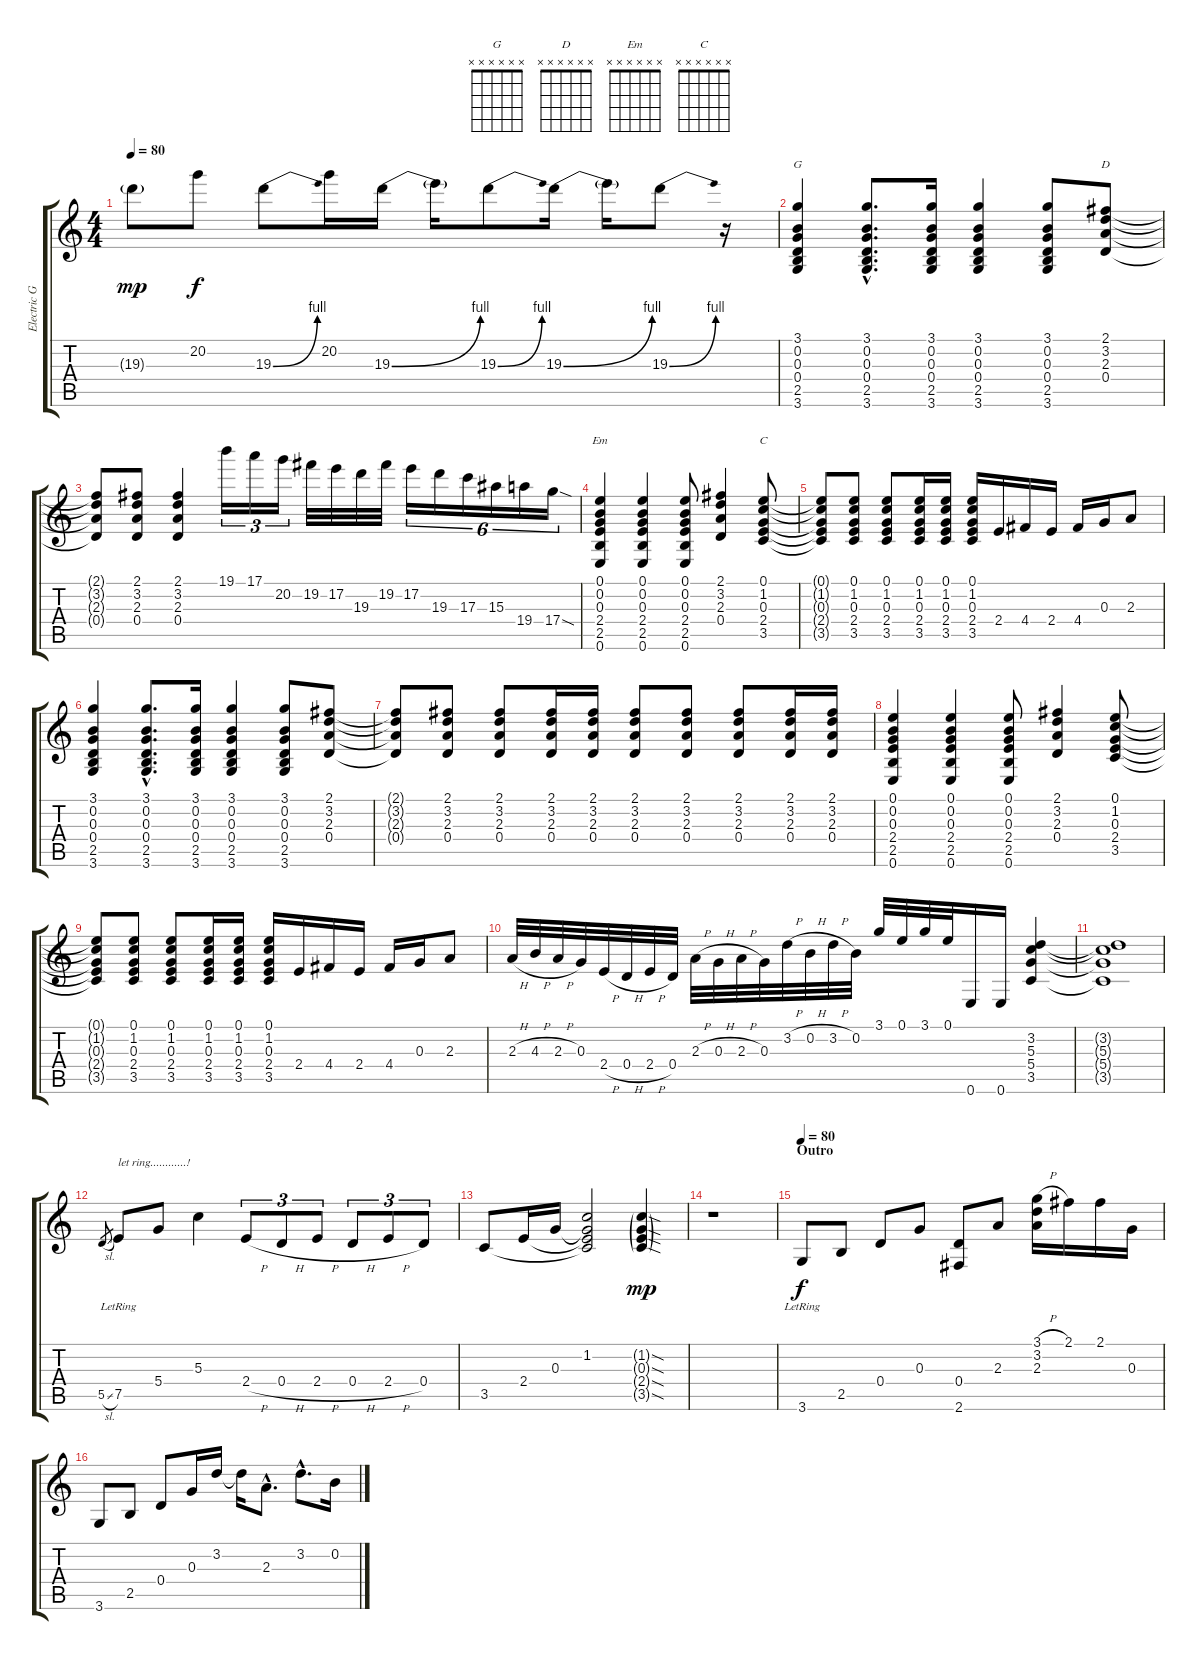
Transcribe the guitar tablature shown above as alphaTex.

\track ("Electric Guitar (W/dist)" "Electric G") {instrument distortionguitar}
\staff {score tabs}
\tuning (E4 B3 G3 D3 A2 E2) {hide}
\chord ("G" x x x x x x) {firstfret 0}
\chord ("D" x x x x x x) {firstfret 0}
\chord ("Em" x x x x x x) {firstfret 0}
\chord ("C" x x x x x x) {firstfret 0}
\ts (4 4)
\tempo 80
\clef g2
\ks c
19.3{g}.8{dy mp} 20.2.8{dy f} 19.3{be (bend 0 0 60 4)}.8 20.2.16 19.3{be (bend 0 0 60 4)}.16 19.3{t}.16 19.3{be (bend 0 0 60 4)}.8 19.3{be (bend 0 0 60 4)}.16 19.3{t}.16 19.3{be (bend 0 0 60 4)}.8 r.16 |
(3.1 0.2 0.3 0.4 2.5 3.6).4{ch "G"} (3.1{hac} 0.2{hac} 0.3{hac} 0.4{hac} 2.5{hac} 3.6{hac}).8{d} (3.1 0.2 0.3 0.4 2.5 3.6).16 (3.1 0.2 0.3 0.4 2.5 3.6).4 (3.1 0.2 0.3 0.4 2.5 3.6).8 (2.1 3.2 2.3 0.4).8{ch "D"} |
(2.1{t} 3.2{t} 2.3{t} 0.4{t}).8 (2.1 3.2 2.3 0.4).8 (2.1 3.2 2.3 0.4).4 19.1.16{tu (3 2)} 17.1.16{tu (3 2)} 20.2.16{tu (3 2)} 19.2.32 17.2.32 19.3.32 19.2.32 17.2.16{tu (6 4)} 19.3.16{tu (6 4)} 17.3.16{tu (6 4)} 15.3.16{tu (6 4)} 19.4.16{tu (6 4)} 17.4{sod}.16{tu (6 4)} |
(0.1 0.2 0.3 2.4 2.5 0.6).4{ch "Em"} (0.1 0.2 0.3 2.4 2.5 0.6).4 (0.1 0.2 0.3 2.4 2.5 0.6).8 (2.1 3.2 2.3 0.4).4 (0.1 1.2 0.3 2.4 3.5).8{ch "C"} |
(0.1{t} 1.2{t} 0.3{t} 2.4{t} 3.5{t}).8 (0.1 1.2 0.3 2.4 3.5).8 (0.1 1.2 0.3 2.4 3.5).8 (0.1 1.2 0.3 2.4 3.5).16 (0.1 1.2 0.3 2.4 3.5).16 (0.1 1.2 0.3 2.4 3.5).16 2.4.16 4.4.16 2.4.16 4.4.16 0.3.16 2.3.8 |
(3.1 0.2 0.3 0.4 2.5 3.6).4 (3.1{hac} 0.2{hac} 0.3{hac} 0.4{hac} 2.5{hac} 3.6{hac}).8{d} (3.1 0.2 0.3 0.4 2.5 3.6).16 (3.1 0.2 0.3 0.4 2.5 3.6).4 (3.1 0.2 0.3 0.4 2.5 3.6).8 (2.1 3.2 2.3 0.4).8 |
(2.1{t} 3.2{t} 2.3{t} 0.4{t}).8 (2.1 3.2 2.3 0.4).8 (2.1 3.2 2.3 0.4).8 (2.1 3.2 2.3 0.4).16 (2.1 3.2 2.3 0.4).16 (2.1 3.2 2.3 0.4).8 (2.1 3.2 2.3 0.4).8 (2.1 3.2 2.3 0.4).8 (2.1 3.2 2.3 0.4).16 (2.1 3.2 2.3 0.4).16 |
(0.1 0.2 0.3 2.4 2.5 0.6).4 (0.1 0.2 0.3 2.4 2.5 0.6).4 (0.1 0.2 0.3 2.4 2.5 0.6).8 (2.1 3.2 2.3 0.4).4 (0.1 1.2 0.3 2.4 3.5).8 |
(0.1{t} 1.2{t} 0.3{t} 2.4{t} 3.5{t}).8 (0.1 1.2 0.3 2.4 3.5).8 (0.1 1.2 0.3 2.4 3.5).8 (0.1 1.2 0.3 2.4 3.5).16 (0.1 1.2 0.3 2.4 3.5).16 (0.1 1.2 0.3 2.4 3.5).16 2.4.16 4.4.16 2.4.16 4.4.16 0.3.16 2.3.8 |
2.3{h}.32 4.3{h}.32 2.3{h}.32 0.3.32 2.4{h}.32 0.4{h}.32 2.4{h}.32 0.4.32 2.3{h}.32 0.3{h}.32 2.3{h}.32 0.3.32 3.2{h}.32 0.2{h}.32 3.2{h}.32 0.2.32 3.1.32 0.1.32 3.1.32 0.1.32 0.6.16 0.6.16 (3.2 5.3 5.4 3.5).4 |
(3.2{t} 5.3{t} 5.4{t} 3.5{t}).1 |
5.5{sl}.8{gr} 7.5{lr}.8{txt "let ring............!"} 5.4.8 5.3.4 2.4{h}.8{tu (3 2)} 0.4{h}.8{tu (3 2)} 2.4{h}.8{tu (3 2)} 0.4{h}.8{tu (3 2)} 2.4{h}.8{tu (3 2)} 0.4.8{tu (3 2)} |
3.5.8 2.4.16 0.3.16 (1.2 0.3{t} 2.4{t} 3.5{t}).2 (1.2{sod g} 0.3{sod g} 2.4{sod g} 3.5{sod g}).4{dy mp} |
r.1 |
\section ("" "Outro")
\tempo 80
3.6{lr}.8{dy f} 2.5.8 0.4.8 0.3.8 (0.4 2.6).8 2.3.8 (3.1{h} 3.2 2.3).16 2.1.16 2.1.16 0.3.16 |
3.6.8 2.5.8 0.4.8 0.3.16 3.2.16 3.2{t}.16 2.3{hac}.8{d} 3.2{hac}.8{d} 0.2.16
